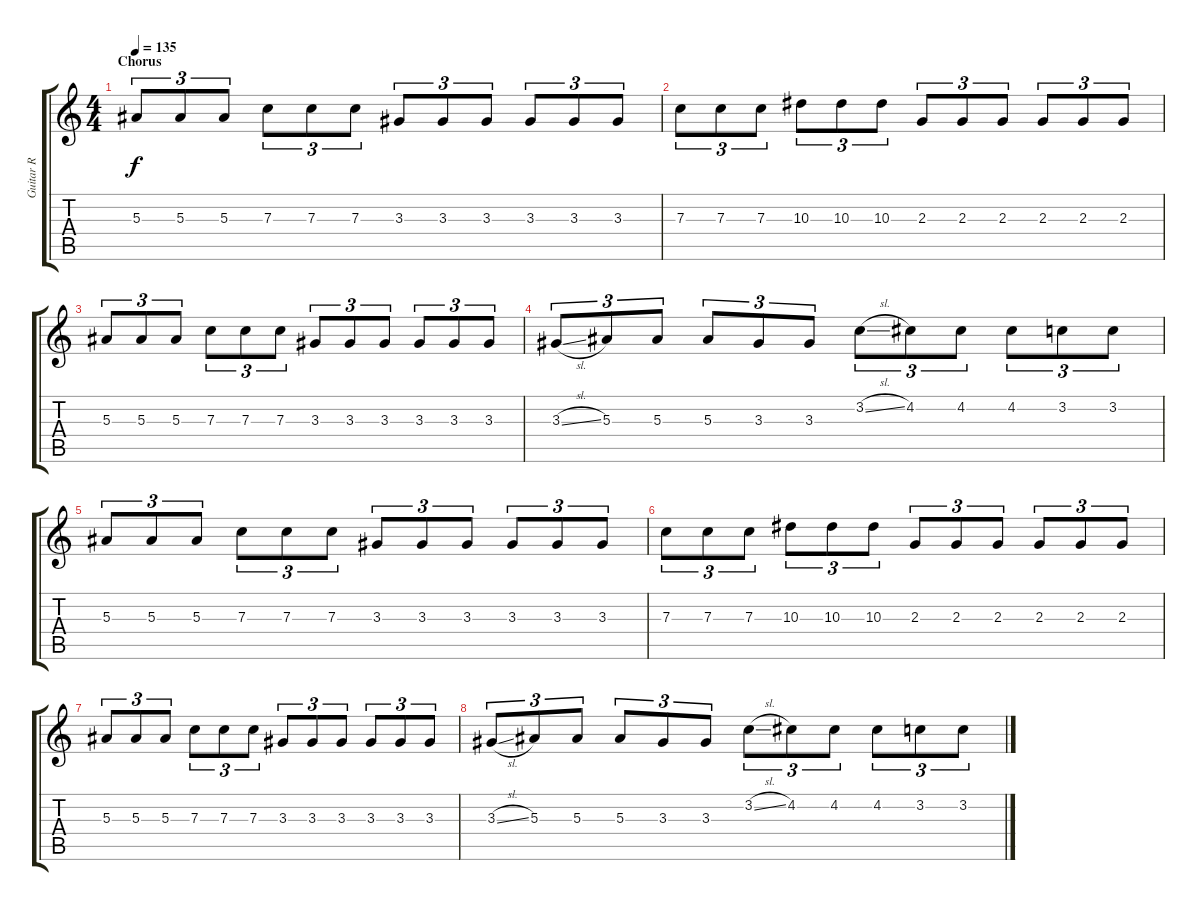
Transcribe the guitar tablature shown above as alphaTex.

\track ("Guitar R" "Guitar R") {instrument distortionguitar}
\staff {score tabs}
\tuning (D4 A3 F3 C3 G2 C2) {hide}
\ts (4 4)
\section ("" "Chorus")
\tempo 135
\clef g2
\ks c
5.3.8{tu (3 2) dy f} 5.3.8{tu (3 2)} 5.3.8{tu (3 2)} 7.3.8{tu (3 2)} 7.3.8{tu (3 2)} 7.3.8{tu (3 2)} 3.3.8{tu (3 2)} 3.3.8{tu (3 2)} 3.3.8{tu (3 2)} 3.3.8{tu (3 2)} 3.3.8{tu (3 2)} 3.3.8{tu (3 2)} |
7.3.8{tu (3 2)} 7.3.8{tu (3 2)} 7.3.8{tu (3 2)} 10.3.8{tu (3 2)} 10.3.8{tu (3 2)} 10.3.8{tu (3 2)} 2.3.8{tu (3 2)} 2.3.8{tu (3 2)} 2.3.8{tu (3 2)} 2.3.8{tu (3 2)} 2.3.8{tu (3 2)} 2.3.8{tu (3 2)} |
5.3.8{tu (3 2)} 5.3.8{tu (3 2)} 5.3.8{tu (3 2)} 7.3.8{tu (3 2)} 7.3.8{tu (3 2)} 7.3.8{tu (3 2)} 3.3.8{tu (3 2)} 3.3.8{tu (3 2)} 3.3.8{tu (3 2)} 3.3.8{tu (3 2)} 3.3.8{tu (3 2)} 3.3.8{tu (3 2)} |
3.3{sl}.8{tu (3 2)} 5.3.8{tu (3 2)} 5.3.8{tu (3 2)} 5.3.8{tu (3 2)} 3.3.8{tu (3 2)} 3.3.8{tu (3 2)} 3.2{sl}.8{tu (3 2)} 4.2.8{tu (3 2)} 4.2.8{tu (3 2)} 4.2.8{tu (3 2)} 3.2.8{tu (3 2)} 3.2.8{tu (3 2)} |
5.3.8{tu (3 2)} 5.3.8{tu (3 2)} 5.3.8{tu (3 2)} 7.3.8{tu (3 2)} 7.3.8{tu (3 2)} 7.3.8{tu (3 2)} 3.3.8{tu (3 2)} 3.3.8{tu (3 2)} 3.3.8{tu (3 2)} 3.3.8{tu (3 2)} 3.3.8{tu (3 2)} 3.3.8{tu (3 2)} |
7.3.8{tu (3 2)} 7.3.8{tu (3 2)} 7.3.8{tu (3 2)} 10.3.8{tu (3 2)} 10.3.8{tu (3 2)} 10.3.8{tu (3 2)} 2.3.8{tu (3 2)} 2.3.8{tu (3 2)} 2.3.8{tu (3 2)} 2.3.8{tu (3 2)} 2.3.8{tu (3 2)} 2.3.8{tu (3 2)} |
5.3.8{tu (3 2)} 5.3.8{tu (3 2)} 5.3.8{tu (3 2)} 7.3.8{tu (3 2)} 7.3.8{tu (3 2)} 7.3.8{tu (3 2)} 3.3.8{tu (3 2)} 3.3.8{tu (3 2)} 3.3.8{tu (3 2)} 3.3.8{tu (3 2)} 3.3.8{tu (3 2)} 3.3.8{tu (3 2)} |
3.3{sl}.8{tu (3 2)} 5.3.8{tu (3 2)} 5.3.8{tu (3 2)} 5.3.8{tu (3 2)} 3.3.8{tu (3 2)} 3.3.8{tu (3 2)} 3.2{sl}.8{tu (3 2)} 4.2.8{tu (3 2)} 4.2.8{tu (3 2)} 4.2.8{tu (3 2)} 3.2.8{tu (3 2)} 3.2.8{tu (3 2)}
